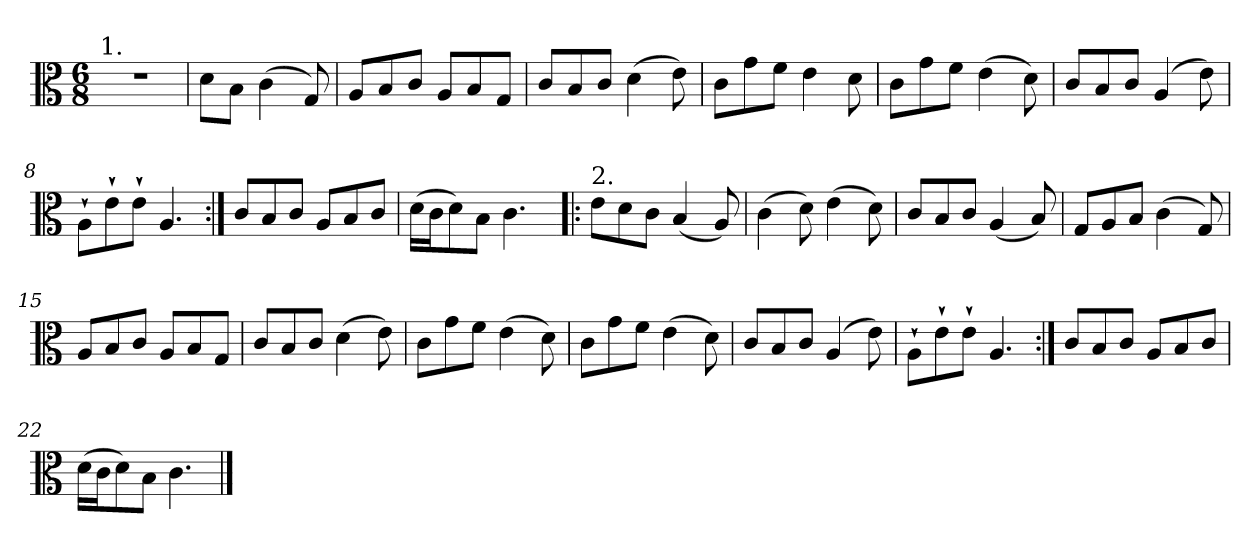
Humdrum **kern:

**kern
*part1
*staff1
*clefC3
*k[]
*C:
*M6/8
=1
!LO:TX:a:t=1.
2.r
=2
8d\
8B\J
(>4c\
8G/)
=3
8A/L
8B/
8c/J
8A/L
8B/
8G/J
=4
8c/L
8B/
8c/J
(>4d\
8e\)
=5
8c\L
8g\
8f\J
4e\
8d\
=6
8c\L
8g\
8f\J
(>4e\
8d\)
=7
8c/L
8B/
8c/J
(4A/
8e\)
=8
8A`>\L
8e`>\
8e`>\J
4.A/
!!LO:LB:g=z
=9:|!
8c/L
8B/
8c/J
8A/L
8B/
8c/J
=10
(>16d\LL
16c\J
8d\)
8B\J
4.c\
=11!|:
!LO:TX:a:t=2.
8e\L
8d\
8c\J
(<4B/
8A/)
=12
(>4c\
8d\)
(>4e\
8d\)
=13
8c/L
8B/
8c/J
(<4A/
8B/)
=14
8G/L
8A/
8B/J
(>4c\
8G/)
=15
8A/L
8B/
8c/J
8A/L
8B/
8G/J
!!LO:LB:g=z
=16
8c/L
8B/
8c/J
(>4d\
8e\)
=17
8c\L
8g\
8f\J
(>4e\
8d\)
=18
8c\L
8g\
8f\J
(>4e\
8d\)
=19
8c/L
8B/
8c/J
(4A/
8e\)
=20
8A`>\L
8e`>\
8e`>\J
4.A/
=21:|!
8c/L
8B/
8c/J
8A/L
8B/
8c/J
=22
(>16d\LL
16c\J
8d\)
8B\J
4.c\
==
*-
